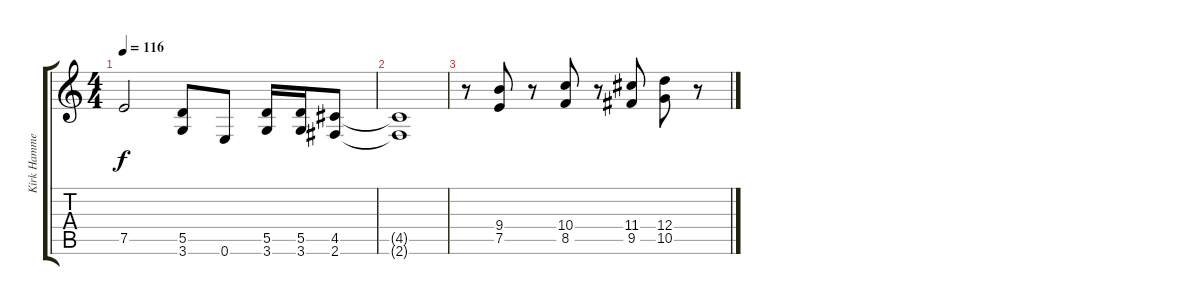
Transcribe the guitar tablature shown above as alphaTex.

\track ("Kirk Hammett" "Kirk Hamme") {instrument distortionguitar}
\staff {score tabs}
\tuning (E4 B3 G3 D3 A2 E2) {hide}
\ts (4 4)
\tempo 116
\clef g2
\ks c
7.5{t}.2{dy f} (5.5 3.6).8 0.6.8 (5.5 3.6).16 (5.5 3.6).16 (4.5 2.6).8 |
(4.5{t} 2.6{t}).1 |
r.8 (9.4 7.5).8 r.8 (10.4 8.5).8 r.8 (11.4 9.5).8 (12.4 10.5).8 r.8
